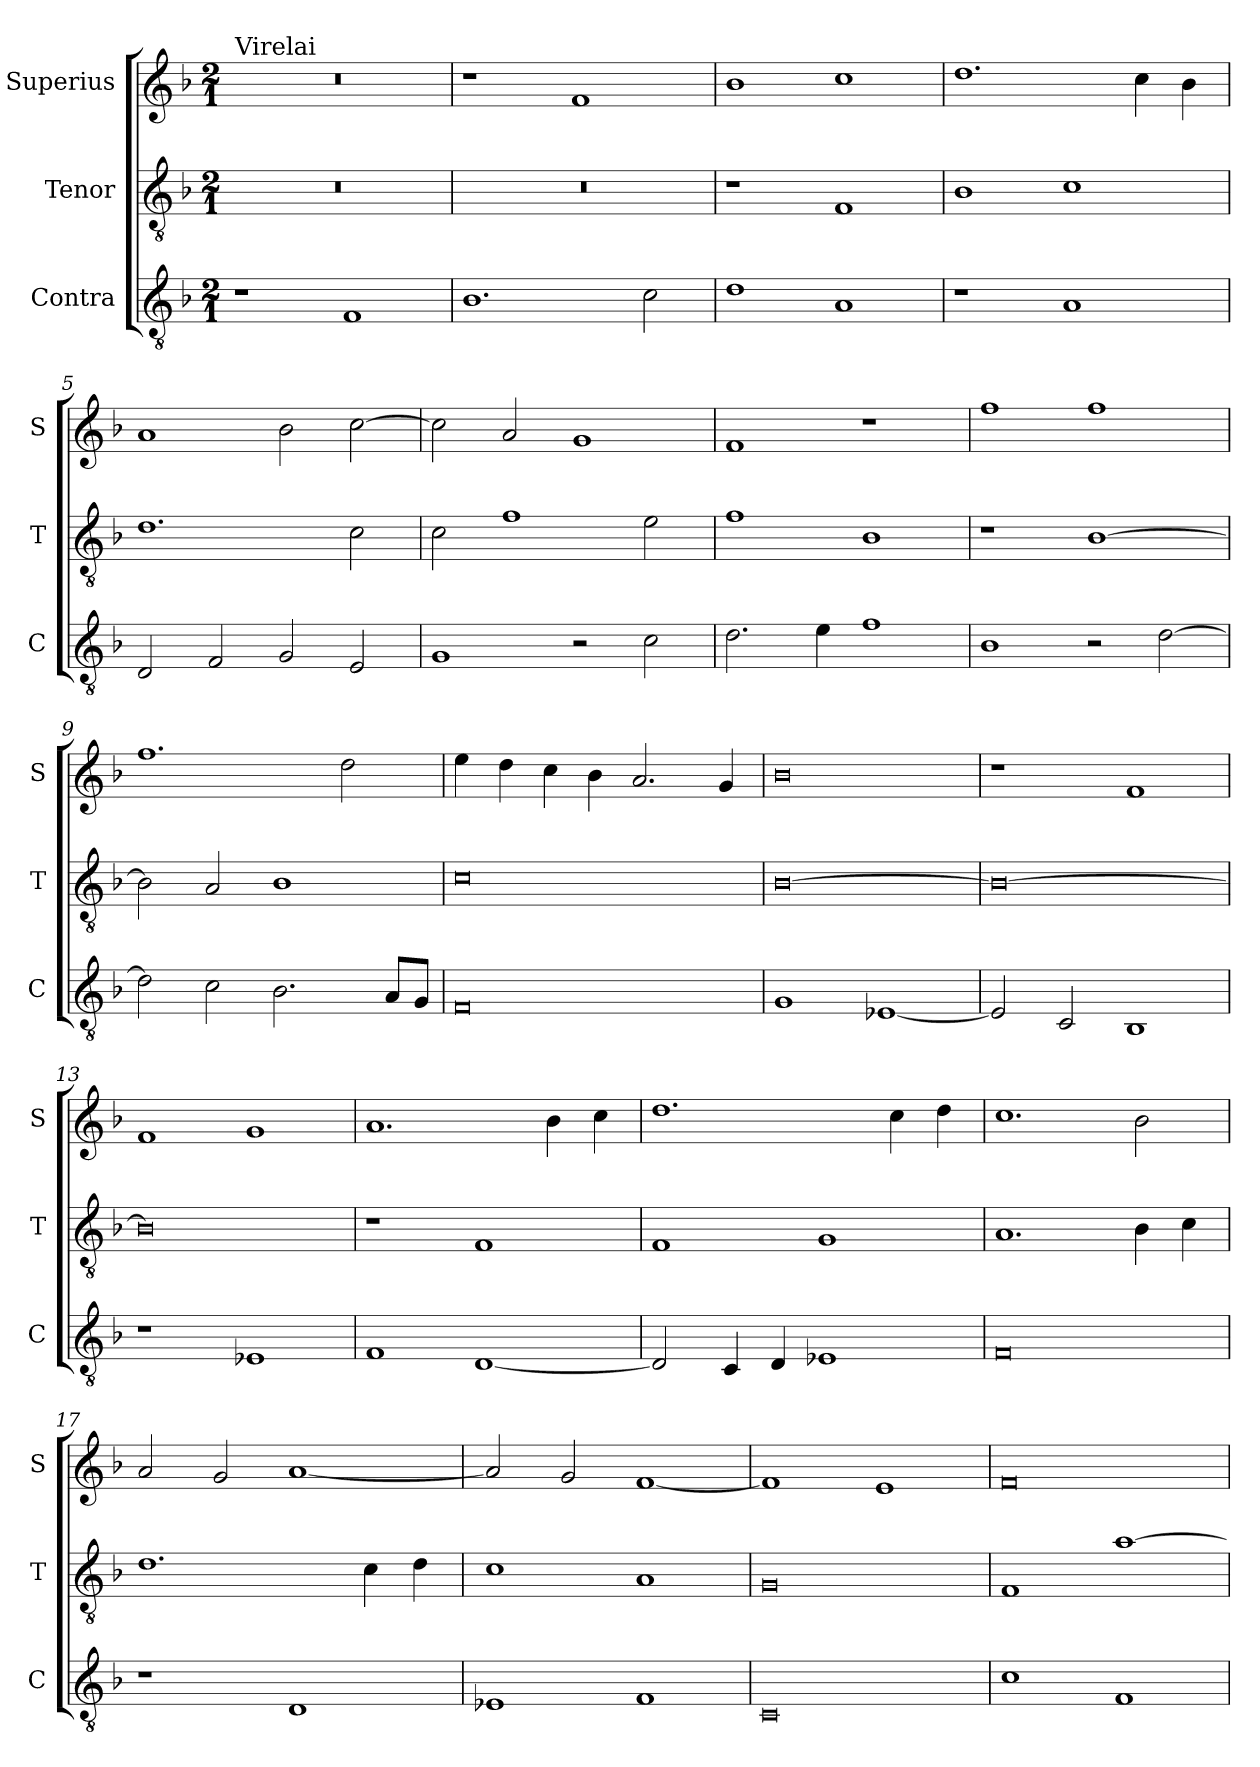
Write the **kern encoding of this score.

**kern	**kern	**kern
*part3	*part2	*part1
*staff3	*staff2	*staff1
*I"Contra	*I"Tenor	*I"Superius
*I'C	*I'T	*I'S
*clefGv2	*clefGv2	*clefG2
*k[b-]	*k[b-]	*k[b-]
*M2/1	*M2/1	*M2/1
*MM288	*MM288	*MM288
=1	=1	=1
!	!	!LO:TX:a:t=Virelai
1r	0r	0r
1F	.	.
=2	=2	=2
1.B-	0r	1r
.	.	1f
2c\	.	.
=3	=3	=3
1d	1r	1b-
1A	1F	1cc
=4	=4	=4
1r	1B-	1.dd
1A	1c	.
.	.	4cc\
.	.	4b-\
=5	=5	=5
2D/	1.d	1a
2F/	.	.
2G/	.	2b-\
2E/	2c\	[2cc\
=6	=6	=6
1G	2c\	2cc\]
.	1f	2a/
2r	.	1g
2c\	2e\	.
=7	=7	=7
2.d\	1f	1f
4e\	.	.
1f	1B-	1r
=8	=8	=8
1B-	1r	1ff
2r	[1B-	1ff
[2d\	.	.
=9	=9	=9
2d\]	2B-\]	1.ff
2c\	2A/	.
2.B-\	1B-	.
.	.	2dd\
8A/L	.	.
8G/J	.	.
=10	=10	=10
0F	0c	4ee\
.	.	4dd\
.	.	4cc\
.	.	4b-\
.	.	2.a/
.	.	4g/
=11	=11	=11
1G	[0B-	0b-
[1E-X	.	.
=12	=12	=12
2E-/]	0B-_	1r
2C/	.	.
1BB-	.	1f
=13	=13	=13
1r	0B-]	1f
1E-X	.	1g
=14	=14	=14
1F	1r	1.a
[1D	1F	.
.	.	4b-\
.	.	4cc\
=15	=15	=15
2D/]	1F	1.dd
4C/	.	.
4D/	.	.
1E-X	1G	.
.	.	4cc\
.	.	4dd\
=16	=16	=16
0F	1.A	1.cc
.	4B-\	2b-\
.	4c\	.
=17	=17	=17
1r	1.d	2a/
.	.	2g/
1D	.	[1a
.	4c\	.
.	4d\	.
=18	=18	=18
1E-X	1c	2a/]
.	.	2g/
1F	1A	[1f
=19	=19	=19
0C	0G	1f]
.	.	1e
=20	=20	=20
1c	1F	0f
1F	[1a	.
=	=	=
*-	*-	*-
